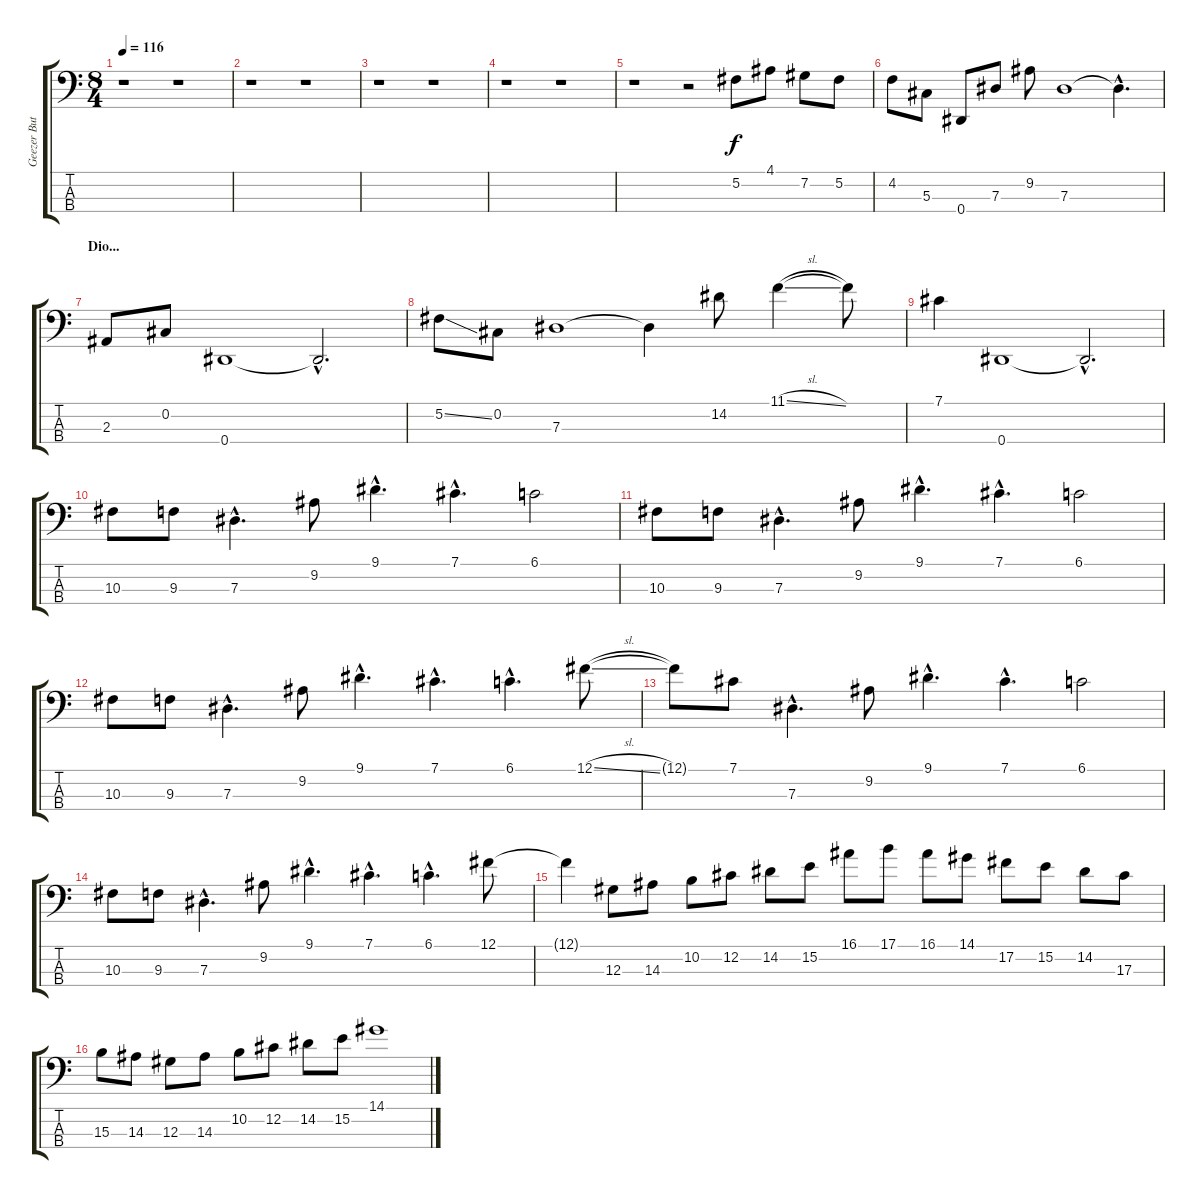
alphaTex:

\track ("Geezer Butler - Bass" "Geezer But") {instrument electricbassfinger}
\staff {score tabs}
\tuning (Gb2 Db2 Ab1 Eb1) {hide}
\ts (8 4)
\tempo 116
\clef f4
\ks c
r.1{dy f instrument electricbassfinger} r.1 |
r.1 r.1 |
r.1 r.1 |
r.1 r.1 |
r.1 r.2 5.2.8 4.1.8 7.2.8 5.2.8 |
4.2.8 5.3.8 0.4.8 7.3.8 9.2.8 7.3.1 7.3{hac t}.4{d} |
\section ("" "Dio...")
2.3.8 0.2.8 0.4.1 0.4{hac t}.2{d} |
5.2{ss}.8 0.2.8 7.3.1 7.3{t}.4 14.2.8 11.1{sl}.4 11.1{t}.8 |
7.1.4 0.4.1 0.4{hac t}.2{d} |
10.3.8 9.3.8 7.3{hac}.4{d} 9.2.8 9.1{hac}.4{d} 7.1{hac}.4{d} 6.1.2 |
10.3.8 9.3.8 7.3{hac}.4{d} 9.2.8 9.1{hac}.4{d} 7.1{hac}.4{d} 6.1.2 |
10.3.8 9.3.8 7.3{hac}.4{d} 9.2.8 9.1{hac}.4{d} 7.1{hac}.4{d} 6.1{hac}.4{d} 12.1{sl}.8 |
12.1{t}.8 7.1.8 7.3{hac}.4{d} 9.2.8 9.1{hac}.4{d} 7.1{hac}.4{d} 6.1.2 |
10.3.8 9.3.8 7.3{hac}.4{d} 9.2.8 9.1{hac}.4{d} 7.1{hac}.4{d} 6.1{hac}.4{d} 12.1.8 |
12.1{t}.4 12.3.8 14.3.8 10.2.8 12.2.8 14.2.8 15.2.8 16.1.8 17.1.8 16.1.8 14.1.8 17.2.8 15.2.8 14.2.8 17.3.8 |
15.3.8 14.3.8 12.3.8 14.3.8 10.2.8 12.2.8 14.2.8 15.2.8 14.1.1
